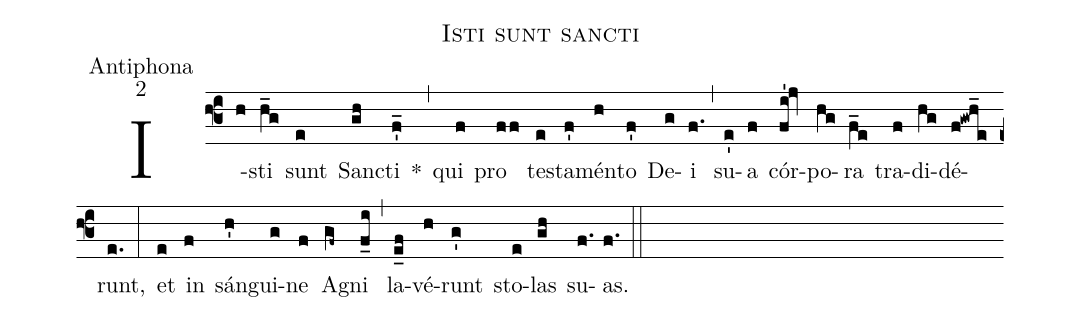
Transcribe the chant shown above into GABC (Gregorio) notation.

name:Isti sunt sancti;
office-part:Antiphona;
mode:2;
%%
(f3) I(h)sti(h_g) sunt(e) San(gh)cti(f'_) *(,) qui(f) pro(ff) te(e)sta(f')mén(h)to(f') De(g)i(f.) (,) su(e')a(f) cór(fi'!jv)po(hg)ra(f_e) tra(f)di(hg)dé(f!gwh_e)runt,(e.) (:)
et(e) in(f) sán(h')gui(g)ne(f) A(gf~)gni(f_i) (,) la(e_f)vé(h)runt(g') sto(e)las(gh) su(f.)as.(f.) (::)
